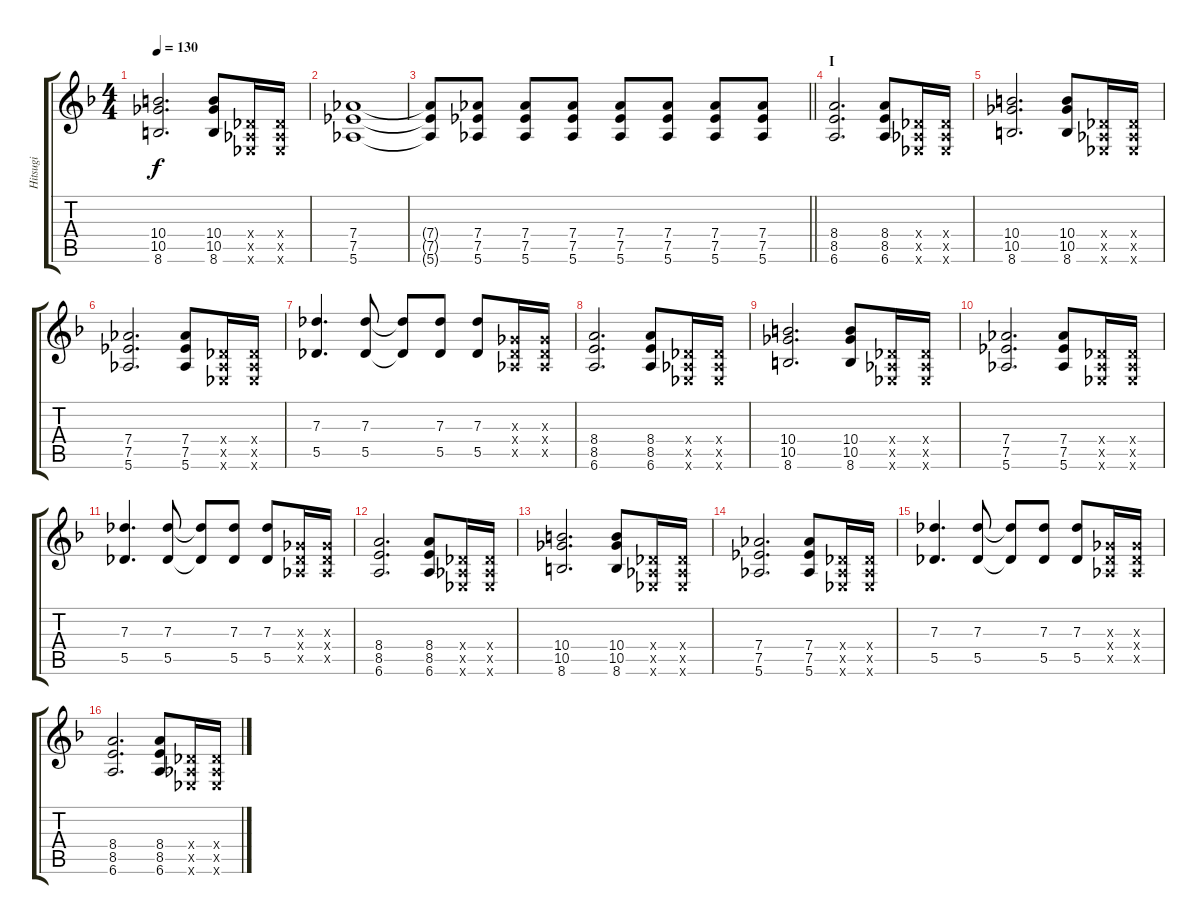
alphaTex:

\track ("Hitsugi" "Hitsugi") {instrument overdrivenguitar}
\staff {score tabs}
\tuning (Eb4 Bb3 Gb3 Db3 Ab2 Eb2) {hide}
\ts (4 4)
\tempo 130
\clef g2
\ks f
(10.4 10.5 8.6).2{d dy f} (10.4 10.5 8.6).8 (0.4{x} 0.5{x} 0.6{x}).16 (0.4{x} 0.5{x} 0.6{x}).16 |
(7.4 7.5 5.6).1 |
\barLineRight lightlight
(7.4{t} 7.5{t} 5.6{t}).8 (7.4 7.5 5.6).8 (7.4 7.5 5.6).8 (7.4 7.5 5.6).8 (7.4 7.5 5.6).8 (7.4 7.5 5.6).8 (7.4 7.5 5.6).8 (7.4 7.5 5.6).8 |
\section ("" "I")
(8.4 8.5 6.6).2{d} (8.4 8.5 6.6).8 (0.4{x} 0.5{x} 0.6{x}).16 (0.4{x} 0.5{x} 0.6{x}).16 |
(10.4 10.5 8.6).2{d} (10.4 10.5 8.6).8 (0.4{x} 0.5{x} 0.6{x}).16 (0.4{x} 0.5{x} 0.6{x}).16 |
(7.4 7.5 5.6).2{d} (7.4 7.5 5.6).8 (0.4{x} 0.5{x} 0.6{x}).16 (0.4{x} 0.5{x} 0.6{x}).16 |
(7.3 5.5).4{d} (7.3 5.5).8 (7.3{t} 5.5{t}).8 (7.3 5.5).8 (7.3 5.5).8 (0.3{x} 0.4{x} 0.5{x}).16 (0.3{x} 0.4{x} 0.5{x}).16 |
(8.4 8.5 6.6).2{d} (8.4 8.5 6.6).8 (0.4{x} 0.5{x} 0.6{x}).16 (0.4{x} 0.5{x} 0.6{x}).16 |
(10.4 10.5 8.6).2{d} (10.4 10.5 8.6).8 (0.4{x} 0.5{x} 0.6{x}).16 (0.4{x} 0.5{x} 0.6{x}).16 |
(7.4 7.5 5.6).2{d} (7.4 7.5 5.6).8 (0.4{x} 0.5{x} 0.6{x}).16 (0.4{x} 0.5{x} 0.6{x}).16 |
(7.3 5.5).4{d} (7.3 5.5).8 (7.3{t} 5.5{t}).8 (7.3 5.5).8 (7.3 5.5).8 (0.3{x} 0.4{x} 0.5{x}).16 (0.3{x} 0.4{x} 0.5{x}).16 |
(8.4 8.5 6.6).2{d} (8.4 8.5 6.6).8 (0.4{x} 0.5{x} 0.6{x}).16 (0.4{x} 0.5{x} 0.6{x}).16 |
(10.4 10.5 8.6).2{d} (10.4 10.5 8.6).8 (0.4{x} 0.5{x} 0.6{x}).16 (0.4{x} 0.5{x} 0.6{x}).16 |
(7.4 7.5 5.6).2{d} (7.4 7.5 5.6).8 (0.4{x} 0.5{x} 0.6{x}).16 (0.4{x} 0.5{x} 0.6{x}).16 |
(7.3 5.5).4{d} (7.3 5.5).8 (7.3{t} 5.5{t}).8 (7.3 5.5).8 (7.3 5.5).8 (0.3{x} 0.4{x} 0.5{x}).16 (0.3{x} 0.4{x} 0.5{x}).16 |
(8.4 8.5 6.6).2{d} (8.4 8.5 6.6).8 (0.4{x} 0.5{x} 0.6{x}).16 (0.4{x} 0.5{x} 0.6{x}).16
